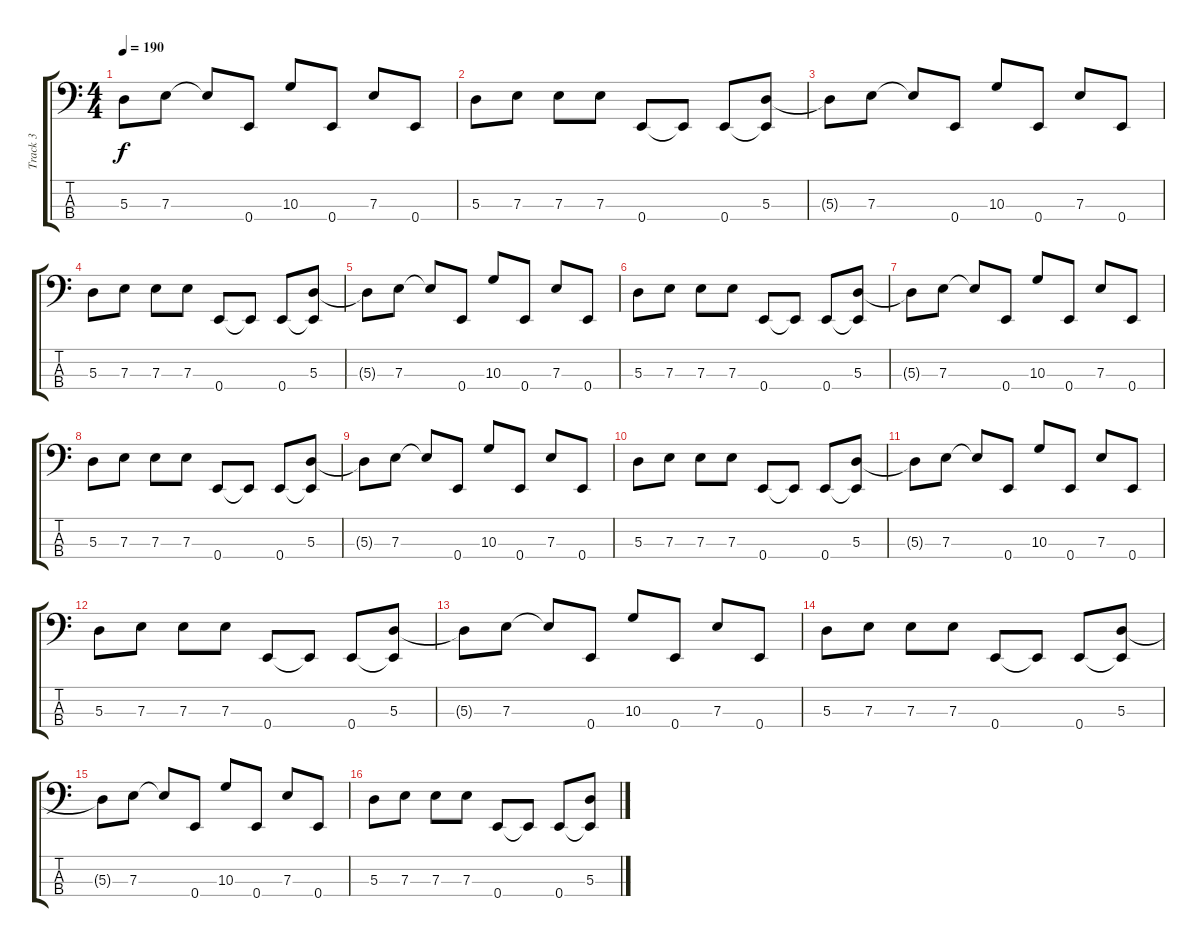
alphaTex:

\track ("Track 3" "Track 3") {instrument electricbassfinger}
\staff {score tabs}
\tuning (G2 D2 A1 E1) {hide}
\ts (4 4)
\tempo 190
\clef f4
\ks c
5.3{t}.8{dy f} 7.3.8 7.3{t}.8 0.4.8 10.3.8 0.4.8 7.3.8 0.4.8 |
5.3.8 7.3.8 7.3.8 7.3.8 0.4.8 0.4{t}.8 0.4.8 (5.3 0.4{t}).8 |
5.3{t}.8 7.3.8 7.3{t}.8 0.4.8 10.3.8 0.4.8 7.3.8 0.4.8 |
5.3.8 7.3.8 7.3.8 7.3.8 0.4.8 0.4{t}.8 0.4.8 (5.3 0.4{t}).8 |
5.3{t}.8 7.3.8 7.3{t}.8 0.4.8 10.3.8 0.4.8 7.3.8 0.4.8 |
5.3.8 7.3.8 7.3.8 7.3.8 0.4.8 0.4{t}.8 0.4.8 (5.3 0.4{t}).8 |
5.3{t}.8 7.3.8 7.3{t}.8 0.4.8 10.3.8 0.4.8 7.3.8 0.4.8 |
5.3.8 7.3.8 7.3.8 7.3.8 0.4.8 0.4{t}.8 0.4.8 (5.3 0.4{t}).8 |
5.3{t}.8 7.3.8 7.3{t}.8 0.4.8 10.3.8 0.4.8 7.3.8 0.4.8 |
5.3.8 7.3.8 7.3.8 7.3.8 0.4.8 0.4{t}.8 0.4.8 (5.3 0.4{t}).8 |
5.3{t}.8 7.3.8 7.3{t}.8 0.4.8 10.3.8 0.4.8 7.3.8 0.4.8 |
5.3.8 7.3.8 7.3.8 7.3.8 0.4.8 0.4{t}.8 0.4.8 (5.3 0.4{t}).8 |
5.3{t}.8 7.3.8 7.3{t}.8 0.4.8 10.3.8 0.4.8 7.3.8 0.4.8 |
5.3.8 7.3.8 7.3.8 7.3.8 0.4.8 0.4{t}.8 0.4.8 (5.3 0.4{t}).8 |
5.3{t}.8 7.3.8 7.3{t}.8 0.4.8 10.3.8 0.4.8 7.3.8 0.4.8 |
5.3.8 7.3.8 7.3.8 7.3.8 0.4.8 0.4{t}.8 0.4.8 (5.3 0.4{t}).8
